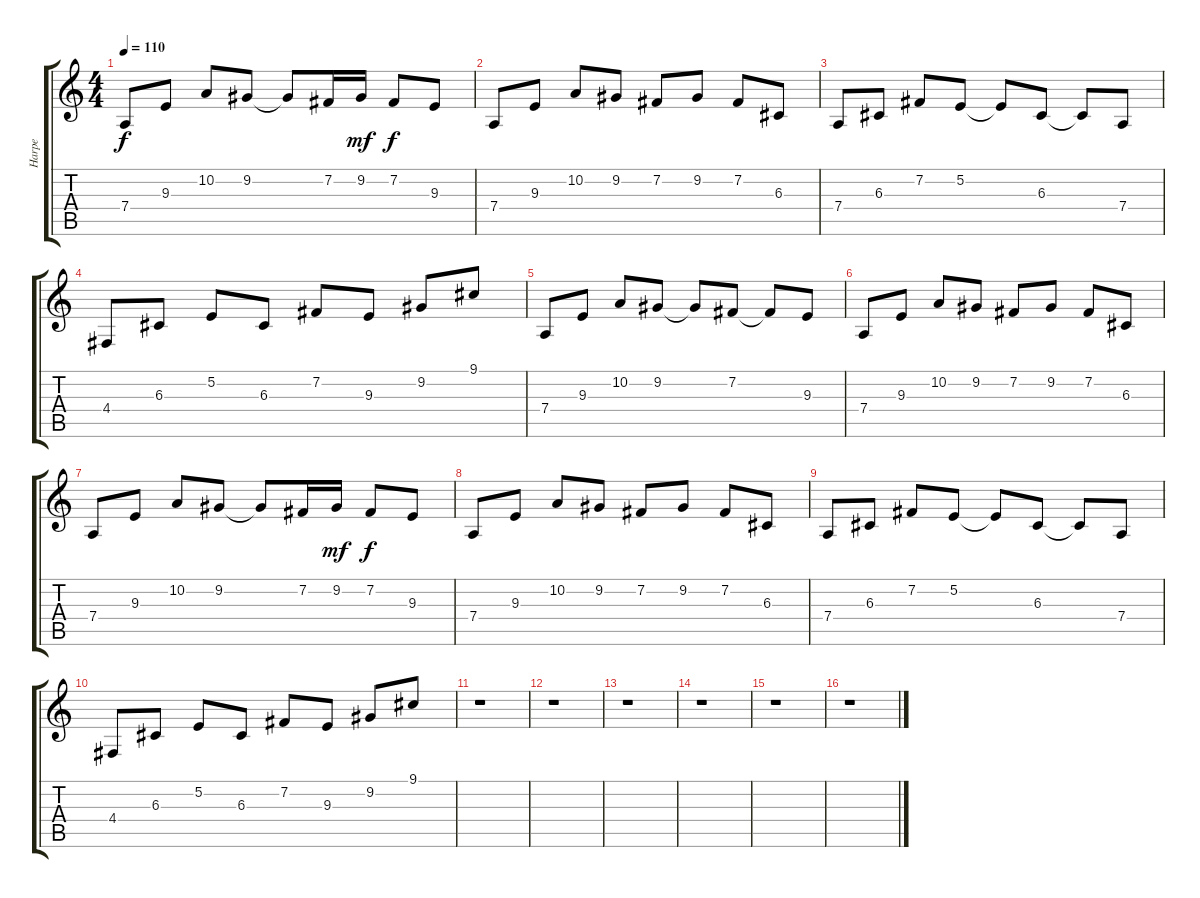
\track ("Harpe" "Harpe") {instrument orchestralharp}
\staff {score tabs}
\tuning (E4 B3 G3 D3 A2 E2) {hide}
\ts (4 4)
\tempo 110
\clef g2
\ks c
7.4.8{dy f} 9.3.8 10.2.8 9.2.8 9.2{t}.8 7.2.16 9.2.16{dy mf} 7.2.8{dy f} 9.3.8 |
7.4.8 9.3.8 10.2.8 9.2.8 7.2.8 9.2.8 7.2.8 6.3.8 |
7.4.8 6.3.8 7.2.8 5.2.8 5.2{t}.8 6.3.8 6.3{t}.8 7.4.8 |
4.4.8 6.3.8 5.2.8 6.3.8 7.2.8 9.3.8 9.2.8 9.1.8 |
7.4.8{volume 8} 9.3.8 10.2.8 9.2.8 9.2{t}.8 7.2.8 7.2{t}.8 9.3.8 |
7.4.8 9.3.8 10.2.8 9.2.8 7.2.8 9.2.8 7.2.8 6.3.8 |
7.4.8 9.3.8 10.2.8 9.2.8 9.2{t}.8 7.2.16 9.2.16{dy mf} 7.2.8{dy f} 9.3.8 |
7.4.8 9.3.8 10.2.8 9.2.8 7.2.8 9.2.8 7.2.8 6.3.8 |
7.4.8 6.3.8 7.2.8 5.2.8 5.2{t}.8 6.3.8 6.3{t}.8 7.4.8 |
4.4.8 6.3.8 5.2.8 6.3.8 7.2.8 9.3.8 9.2.8 9.1.8 |
r.1 |
r.1 |
r.1 |
r.1 |
r.1 |
r.1
